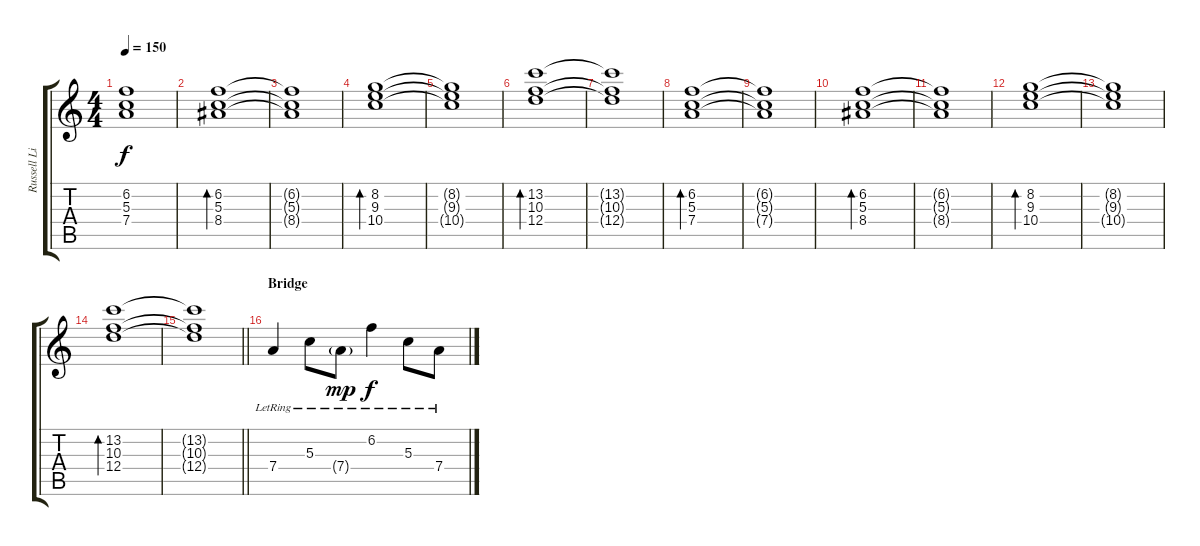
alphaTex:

\track ("Russell Lissack" "Russell Li") {instrument acousticguitarsteel}
\staff {score tabs}
\tuning (E4 B3 G3 D3 A2 E2) {hide}
\ts (4 4)
\tempo 150
\clef g2
\ks c
(6.2{t} 5.3{t} 7.4{t}).1{dy f} |
(6.2 5.3 8.4).1{bd 480} |
(6.2{t} 5.3{t} 8.4{t}).1 |
(8.2 9.3 10.4).1{bd 480} |
(8.2{t} 9.3{t} 10.4{t}).1 |
(13.2 10.3 12.4).1{bd 480} |
(13.2{t} 10.3{t} 12.4{t}).1 |
(6.2 5.3 7.4).1{bd 480} |
(6.2{t} 5.3{t} 7.4{t}).1 |
(6.2 5.3 8.4).1{bd 480} |
(6.2{t} 5.3{t} 8.4{t}).1 |
(8.2 9.3 10.4).1{bd 480} |
(8.2{t} 9.3{t} 10.4{t}).1 |
(13.2 10.3 12.4).1{bd 480} |
\barLineRight lightlight
(13.2{t} 10.3{t} 12.4{t}).1 |
\section ("" "Bridge")
7.4{lr}.4 5.3{lr}.8 7.4{g lr}.8{dy mp} 6.2{lr}.4{dy f} 5.3{lr}.8 7.4{lr}.8
